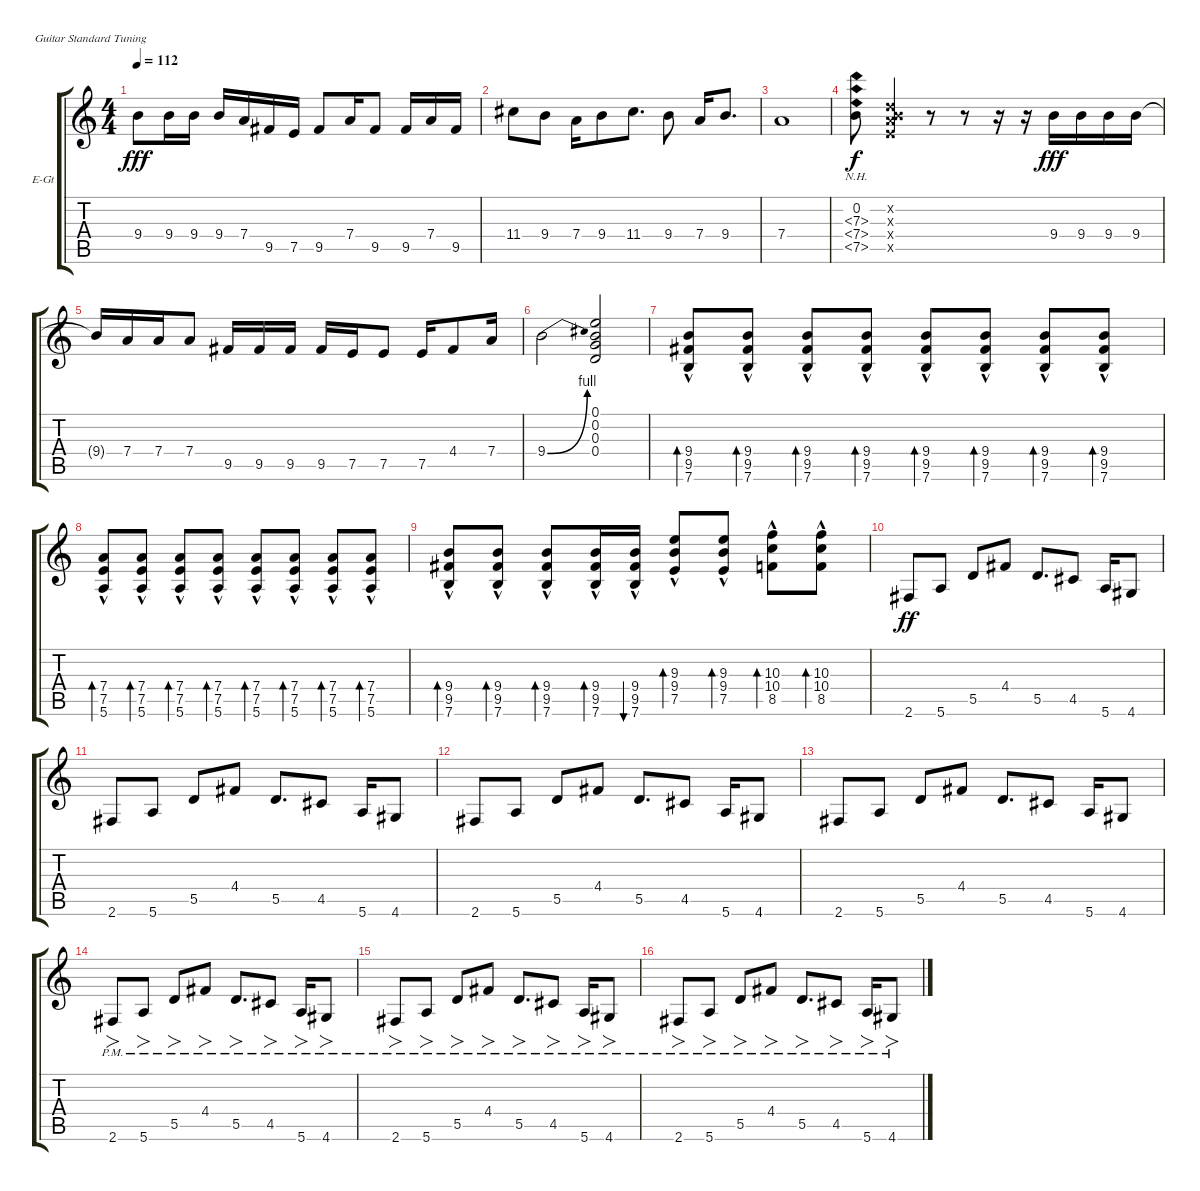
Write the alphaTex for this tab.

\defaultSystemsLayout 4
\bracketExtendMode groupsimilarinstruments
\firstSystemTrackNameOrientation horizontal
\otherSystemsTrackNameOrientation horizontal
\track ("Turner" "E-Gt") {instrument electricguitarclean}
\staff {score tabs}
\tuning (E4 B3 G3 D3 A2 E2)
\ts (4 4)
\tempo 112
\clef g2
\ks c
9.4.8{dy fff} 9.4.16 9.4.16 9.4.16 7.4.16 9.5.16 7.5.16 9.5.8 7.4.16 9.5.8 9.5.16 7.4.16 9.5.16 |
11.4.8 9.4.8 7.4.16 9.4.8 11.4.8{d} 9.4.8 7.4.16 9.4.8{d} |
7.4.1 |
(0.2 7.3{nh} 7.4{nh} 7.5{nh}).8{dy f} (0.2{x} 7.3{x} 7.4{x} 7.5{x}).4 r.8 r.8 r.16 r.16 9.4.16{dy fff} 9.4.16 9.4.16 9.4.16 |
9.4{t}.16 7.4.16 7.4.16 7.4.8 9.5.16 9.5.16 9.5.16 9.5.16 7.5.16 7.5.8 7.5.16 4.4.8 7.4.16 |
9.4{be (bend 0 0 60 4)}.2 (0.1 0.2 0.3 0.4).2 |
(7.6{hac} 9.5{hac} 9.4{hac}).8{bd 39} (7.6{hac} 9.5{hac} 9.4{hac}).8{bd 39} (7.6{hac} 9.5{hac} 9.4{hac}).8{bd 39} (7.6{hac} 9.5{hac} 9.4{hac}).8{bd 39} (7.6{hac} 9.5{hac} 9.4{hac}).8{bd 39} (7.6{hac} 9.5{hac} 9.4{hac}).8{bd 39} (7.6{hac} 9.5{hac} 9.4{hac}).8{bd 39} (7.6{hac} 9.5{hac} 9.4{hac}).8{bd 39} |
(5.6{hac} 7.5{hac} 7.4{hac}).8{bd 39} (5.6{hac} 7.5{hac} 7.4{hac}).8{bd 39} (5.6{hac} 7.5{hac} 7.4{hac}).8{bd 39} (5.6{hac} 7.5{hac} 7.4{hac}).8{bd 39} (5.6{hac} 7.5{hac} 7.4{hac}).8{bd 39} (5.6{hac} 7.5{hac} 7.4{hac}).8{bd 39} (5.6{hac} 7.5{hac} 7.4{hac}).8{bd 39} (5.6{hac} 7.5{hac} 7.4{hac}).8{bd 39} |
(7.6{hac} 9.5{hac} 9.4{hac}).8{bd 39} (7.6{hac} 9.5{hac} 9.4{hac}).8{bd 39} (7.6{hac} 9.5{hac} 9.4{hac}).8{bd 39} (7.6{hac} 9.5{hac} 9.4{hac}).16{bd 37} (7.6{hac} 9.5{hac} 9.4{hac}).16{bu 38} (7.5{hac} 9.3{hac} 9.4{hac}).8{bd 38} (7.5{hac} 9.4{hac} 9.3{hac}).8{bd 38} (8.5{hac} 10.3{hac} 10.4{hac}).8{bd 38} (8.5{hac} 10.4{hac} 10.3{hac}).8{bd 38} |
2.6.8{dy ff} 5.6.8 5.5.8 4.4.8 5.5.8{d} 4.5.8 5.6.16 4.6.8 |
2.6.8 5.6.8 5.5.8 4.4.8 5.5.8{d} 4.5.8 5.6.16 4.6.8 |
2.6.8 5.6.8 5.5.8 4.4.8 5.5.8{d} 4.5.8 5.6.16 4.6.8 |
2.6.8 5.6.8 5.5.8 4.4.8 5.5.8{d} 4.5.8 5.6.16 4.6.8 |
2.6{pm}.8{fo} 5.6{pm}.8{fo} 5.5{pm}.8{fo} 4.4{pm}.8{fo} 5.5{pm}.8{fo d} 4.5{pm}.8{fo} 5.6{pm}.16{fo} 4.6{pm}.8{fo} |
2.6{pm}.8{fo} 5.6{pm}.8{fo} 5.5{pm}.8{fo} 4.4{pm}.8{fo} 5.5{pm}.8{fo d} 4.5{pm}.8{fo} 5.6{pm}.16{fo} 4.6{pm}.8{fo} |
2.6{pm}.8{fo} 5.6{pm}.8{fo} 5.5{pm}.8{fo} 4.4{pm}.8{fo} 5.5{pm}.8{fo d} 4.5{pm}.8{fo} 5.6{pm}.16{fo} 4.6{pm}.8{fo}
